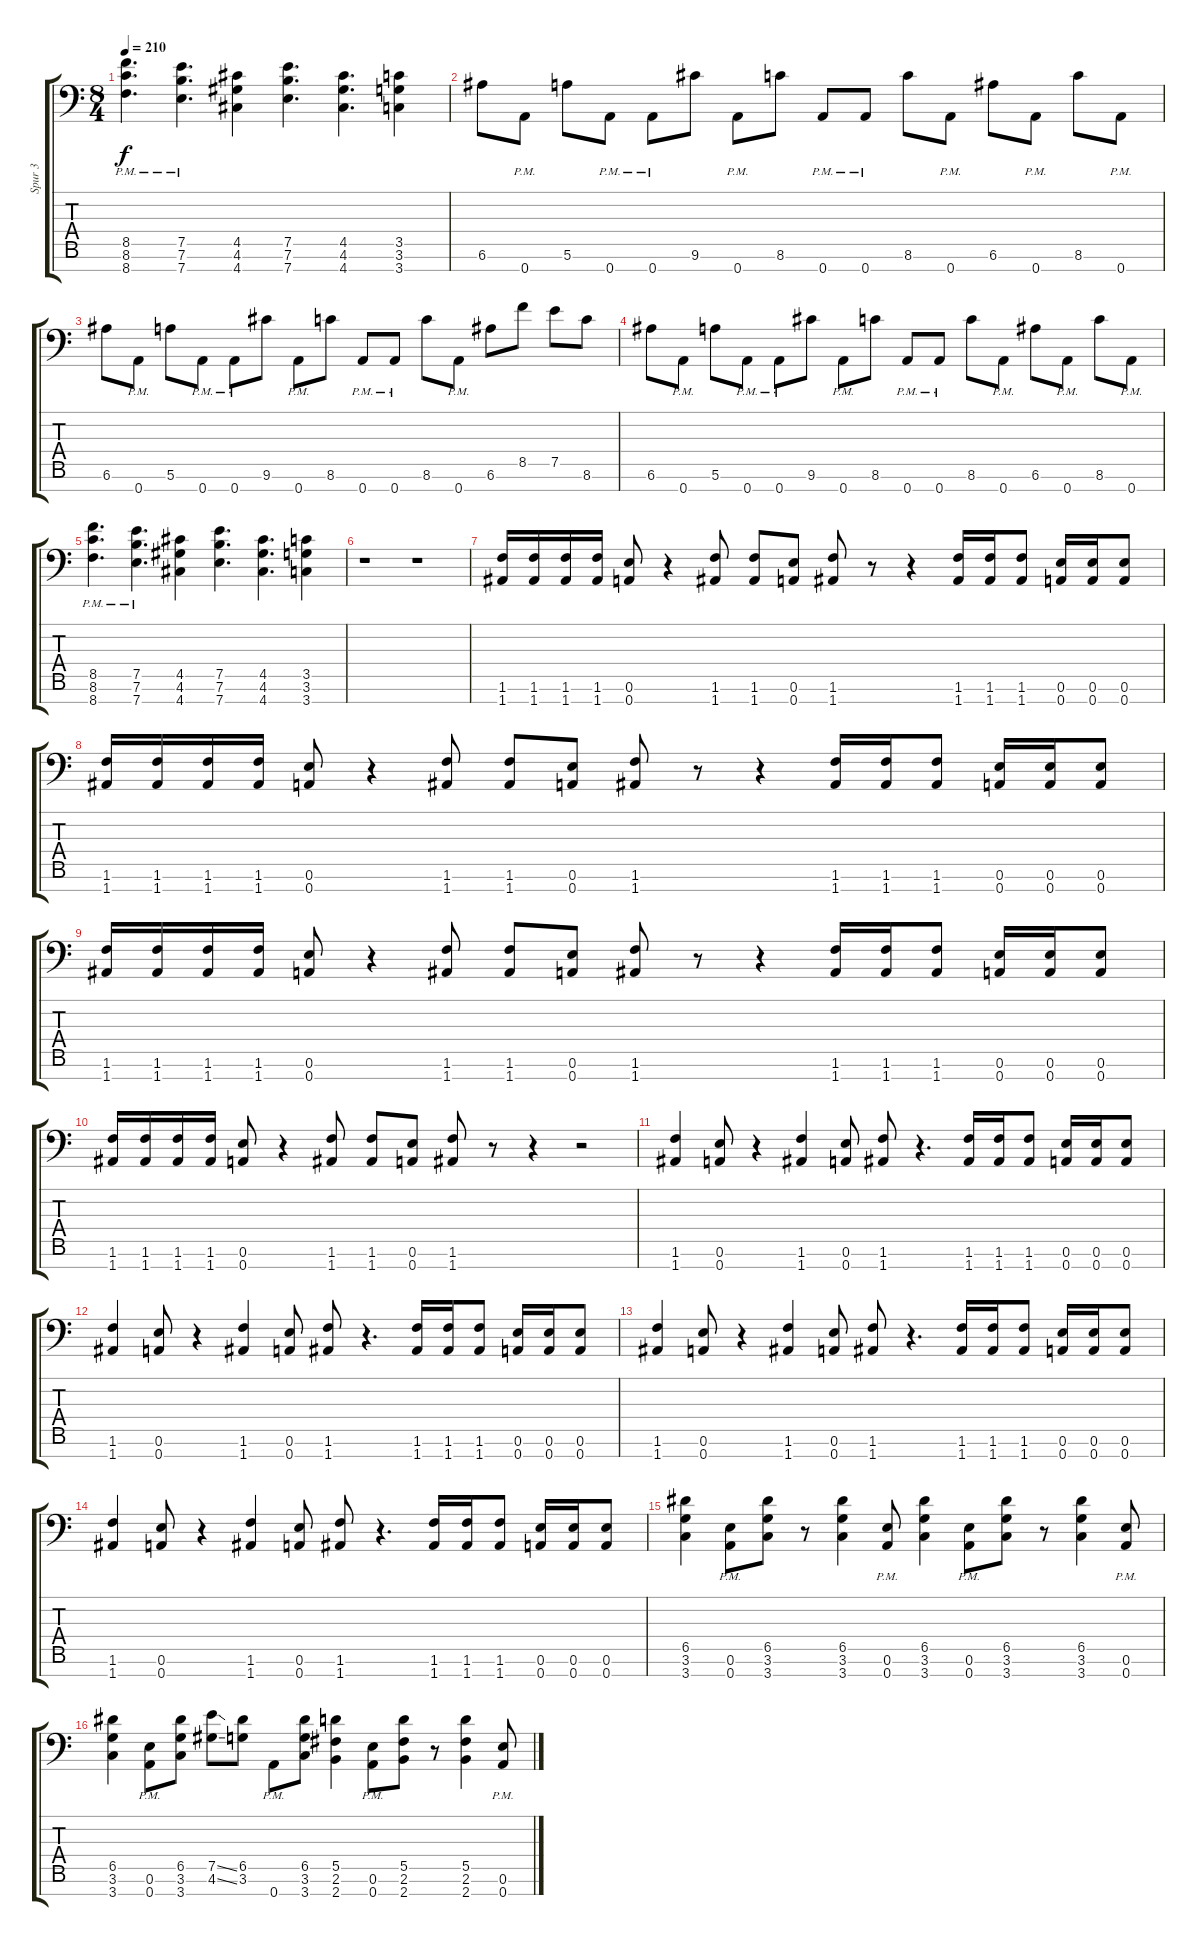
\track ("Spur 3" "Spur 3") {instrument distortionguitar}
\staff {score tabs}
\tuning (E4 B3 G3 D3 A2 E2 A1) {hide}
\ts (8 4)
\tempo 210
\clef f4
\ks c
(8.5{pm} 8.6{pm} 8.7{pm}).4{d dy f} (7.5{pm} 7.6{pm} 7.7{pm}).4{d} (4.5 4.6 4.7).4 (7.5 7.6 7.7).4{d} (4.5 4.6 4.7).4{d} (3.5 3.6 3.7).4 |
6.6.8 0.7{pm}.8 5.6.8 0.7{pm}.8 0.7{pm}.8 9.6.8 0.7{pm}.8 8.6.8 0.7{pm}.8 0.7{pm}.8 8.6.8 0.7{pm}.8 6.6.8 0.7{pm}.8 8.6.8 0.7{pm}.8 |
6.6.8 0.7{pm}.8 5.6.8 0.7{pm}.8 0.7{pm}.8 9.6.8 0.7{pm}.8 8.6.8 0.7{pm}.8 0.7{pm}.8 8.6.8 0.7{pm}.8 6.6.8 8.5.8 7.5.8 8.6.8 |
6.6.8 0.7{pm}.8 5.6.8 0.7{pm}.8 0.7{pm}.8 9.6.8 0.7{pm}.8 8.6.8 0.7{pm}.8 0.7{pm}.8 8.6.8 0.7{pm}.8 6.6.8 0.7{pm}.8 8.6.8 0.7{pm}.8 |
(8.5{pm} 8.6{pm} 8.7{pm}).4{d} (7.5{pm} 7.6{pm} 7.7{pm}).4{d} (4.5 4.6 4.7).4 (7.5 7.6 7.7).4{d} (4.5 4.6 4.7).4{d} (3.5 3.6 3.7).4 |
r.1 r.1 |
(1.6 1.7).16 (1.6 1.7).16 (1.6 1.7).16 (1.6 1.7).16 (0.6 0.7).8 r.4 (1.6 1.7).8 (1.6 1.7).8 (0.6 0.7).8 (1.6 1.7).8 r.8 r.4 (1.6 1.7).16 (1.6 1.7).16 (1.6 1.7).8 (0.6 0.7).16 (0.6 0.7).16 (0.6 0.7).8 |
(1.6 1.7).16 (1.6 1.7).16 (1.6 1.7).16 (1.6 1.7).16 (0.6 0.7).8 r.4 (1.6 1.7).8 (1.6 1.7).8 (0.6 0.7).8 (1.6 1.7).8 r.8 r.4 (1.6 1.7).16 (1.6 1.7).16 (1.6 1.7).8 (0.6 0.7).16 (0.6 0.7).16 (0.6 0.7).8 |
(1.6 1.7).16 (1.6 1.7).16 (1.6 1.7).16 (1.6 1.7).16 (0.6 0.7).8 r.4 (1.6 1.7).8 (1.6 1.7).8 (0.6 0.7).8 (1.6 1.7).8 r.8 r.4 (1.6 1.7).16 (1.6 1.7).16 (1.6 1.7).8 (0.6 0.7).16 (0.6 0.7).16 (0.6 0.7).8 |
(1.6 1.7).16 (1.6 1.7).16 (1.6 1.7).16 (1.6 1.7).16 (0.6 0.7).8 r.4 (1.6 1.7).8 (1.6 1.7).8 (0.6 0.7).8 (1.6 1.7).8 r.8 r.4 r.2 |
(1.6 1.7).4 (0.6 0.7).8 r.4 (1.6 1.7).4 (0.6 0.7).8 (1.6 1.7).8 r.4{d} (1.6 1.7).16 (1.6 1.7).16 (1.6 1.7).8 (0.6 0.7).16 (0.6 0.7).16 (0.6 0.7).8 |
(1.6 1.7).4 (0.6 0.7).8 r.4 (1.6 1.7).4 (0.6 0.7).8 (1.6 1.7).8 r.4{d} (1.6 1.7).16 (1.6 1.7).16 (1.6 1.7).8 (0.6 0.7).16 (0.6 0.7).16 (0.6 0.7).8 |
(1.6 1.7).4 (0.6 0.7).8 r.4 (1.6 1.7).4 (0.6 0.7).8 (1.6 1.7).8 r.4{d} (1.6 1.7).16 (1.6 1.7).16 (1.6 1.7).8 (0.6 0.7).16 (0.6 0.7).16 (0.6 0.7).8 |
(1.6 1.7).4 (0.6 0.7).8 r.4 (1.6 1.7).4 (0.6 0.7).8 (1.6 1.7).8 r.4{d} (1.6 1.7).16 (1.6 1.7).16 (1.6 1.7).8 (0.6 0.7).16 (0.6 0.7).16 (0.6 0.7).8 |
(6.5 3.6 3.7).4 (0.6{pm} 0.7{pm}).8 (6.5 3.6 3.7).8 r.8 (6.5 3.6 3.7).4 (0.6{pm} 0.7{pm}).8 (6.5 3.6 3.7).4 (0.6{pm} 0.7{pm}).8 (6.5 3.6 3.7).8 r.8 (6.5 3.6 3.7).4 (0.6{pm} 0.7{pm}).8 |
(6.5 3.6 3.7).4 (0.6{pm} 0.7{pm}).8 (6.5 3.6 3.7).8 (7.5{ss} 4.6{ss}).8 (6.5 3.6).8 0.7{pm}.8 (6.5 3.6 3.7).8 (5.5 2.6 2.7).4 (0.6{pm} 0.7{pm}).8 (5.5 2.6 2.7).8 r.8 (5.5 2.6 2.7).4 (0.6{pm} 0.7{pm}).8
